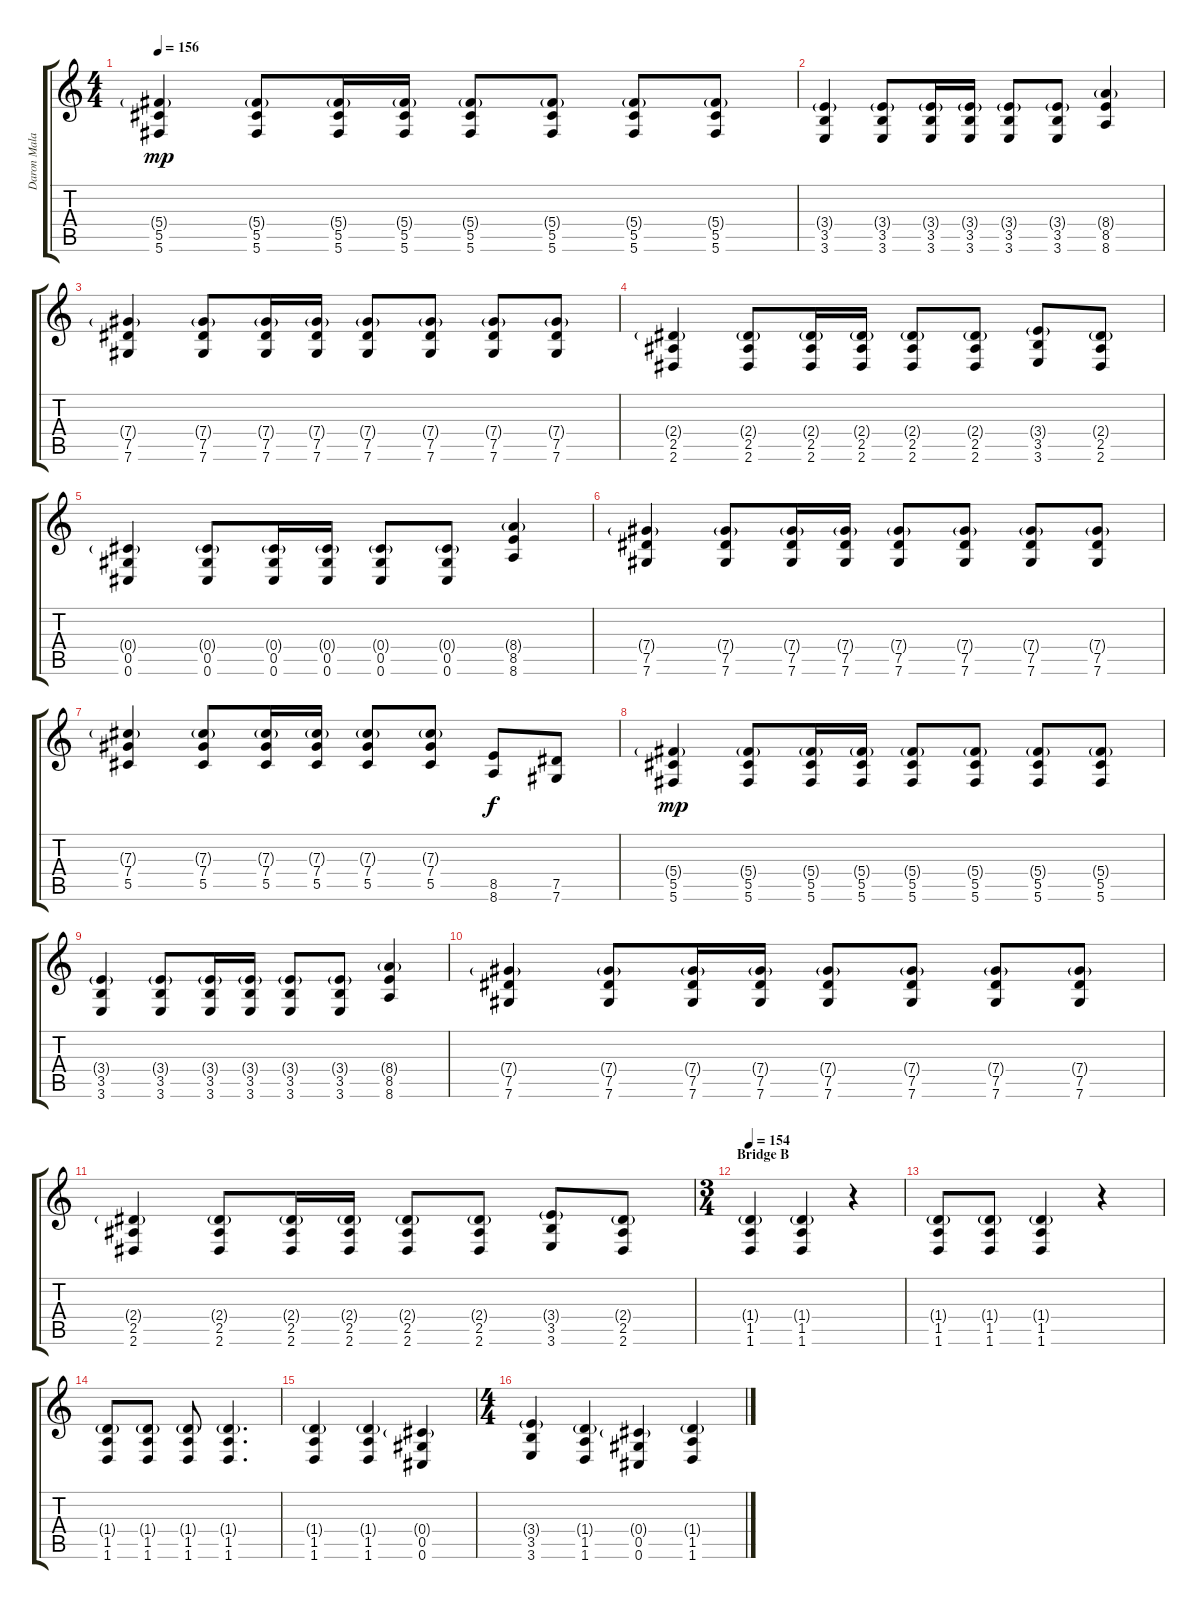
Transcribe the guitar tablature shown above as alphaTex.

\track ("Daron Malakian" "Daron Mala") {instrument electricguitarclean}
\staff {score tabs}
\tuning (Eb4 Bb3 Gb3 Db3 Ab2 Db2) {hide}
\ts (4 4)
\tempo 156
\clef g2
\ks c
(5.4{g} 5.5 5.6).4{dy mp} (5.4{g} 5.5 5.6).8 (5.4{g} 5.5 5.6).16 (5.4{g} 5.5 5.6).16 (5.4{g} 5.5 5.6).8 (5.4{g} 5.5 5.6).8 (5.4{g} 5.5 5.6).8 (5.4{g} 5.5 5.6).8 |
(3.4{g} 3.5 3.6).4 (3.4{g} 3.5 3.6).8 (3.4{g} 3.5 3.6).16 (3.4{g} 3.5 3.6).16 (3.4{g} 3.5 3.6).8 (3.4{g} 3.5 3.6).8 (8.4{g} 8.5 8.6).4 |
(7.4{g} 7.5 7.6).4 (7.4{g} 7.5 7.6).8 (7.4{g} 7.5 7.6).16 (7.4{g} 7.5 7.6).16 (7.4{g} 7.5 7.6).8 (7.4{g} 7.5 7.6).8 (7.4{g} 7.5 7.6).8 (7.4{g} 7.5 7.6).8 |
(2.4{g} 2.5 2.6).4 (2.4{g} 2.5 2.6).8 (2.4{g} 2.5 2.6).16 (2.4{g} 2.5 2.6).16 (2.4{g} 2.5 2.6).8 (2.4{g} 2.5 2.6).8 (3.4{g} 3.5 3.6).8 (2.4{g} 2.5 2.6).8 |
(0.4{g} 0.5 0.6).4 (0.4{g} 0.5 0.6).8 (0.4{g} 0.5 0.6).16 (0.4{g} 0.5 0.6).16 (0.4{g} 0.5 0.6).8 (0.4{g} 0.5 0.6).8 (8.4{g} 8.5 8.6).4 |
(7.4{g} 7.5 7.6).4 (7.4{g} 7.5 7.6).8 (7.4{g} 7.5 7.6).16 (7.4{g} 7.5 7.6).16 (7.4{g} 7.5 7.6).8 (7.4{g} 7.5 7.6).8 (7.4{g} 7.5 7.6).8 (7.4{g} 7.5 7.6).8 |
(7.3{g} 7.4 5.5).4 (7.3{g} 7.4 5.5).8 (7.3{g} 7.4 5.5).16 (7.3{g} 7.4 5.5).16 (7.3{g} 7.4 5.5).8 (7.3{g} 7.4 5.5).8 (8.5 8.6).8{dy f} (7.5 7.6).8 |
(5.4{g} 5.5 5.6).4{dy mp} (5.4{g} 5.5 5.6).8 (5.4{g} 5.5 5.6).16 (5.4{g} 5.5 5.6).16 (5.4{g} 5.5 5.6).8 (5.4{g} 5.5 5.6).8 (5.4{g} 5.5 5.6).8 (5.4{g} 5.5 5.6).8 |
(3.4{g} 3.5 3.6).4 (3.4{g} 3.5 3.6).8 (3.4{g} 3.5 3.6).16 (3.4{g} 3.5 3.6).16 (3.4{g} 3.5 3.6).8 (3.4{g} 3.5 3.6).8 (8.4{g} 8.5 8.6).4 |
(7.4{g} 7.5 7.6).4 (7.4{g} 7.5 7.6).8 (7.4{g} 7.5 7.6).16 (7.4{g} 7.5 7.6).16 (7.4{g} 7.5 7.6).8 (7.4{g} 7.5 7.6).8 (7.4{g} 7.5 7.6).8 (7.4{g} 7.5 7.6).8 |
(2.4{g} 2.5 2.6).4 (2.4{g} 2.5 2.6).8 (2.4{g} 2.5 2.6).16 (2.4{g} 2.5 2.6).16 (2.4{g} 2.5 2.6).8 (2.4{g} 2.5 2.6).8 (3.4{g} 3.5 3.6).8 (2.4{g} 2.5 2.6).8 |
\ts (3 4)
\section ("" "Bridge B")
\tempo 154
(1.4{g} 1.5 1.6).4 (1.4{g} 1.5 1.6).4 r.4 |
(1.4{g} 1.5 1.6).8 (1.4{g} 1.5 1.6).8 (1.4{g} 1.5 1.6).4 r.4 |
(1.4{g} 1.5 1.6).8 (1.4{g} 1.5 1.6).8 (1.4{g} 1.5 1.6).8 (1.4{g} 1.5 1.6).4{d} |
(1.4{g} 1.5 1.6).4 (1.4{g} 1.5 1.6).4 (0.4{g} 0.5 0.6).4 |
\ts (4 4)
(3.4{g} 3.5 3.6).4 (1.4{g} 1.5 1.6).4 (0.4{g} 0.5 0.6).4 (1.4{g} 1.5 1.6).4
